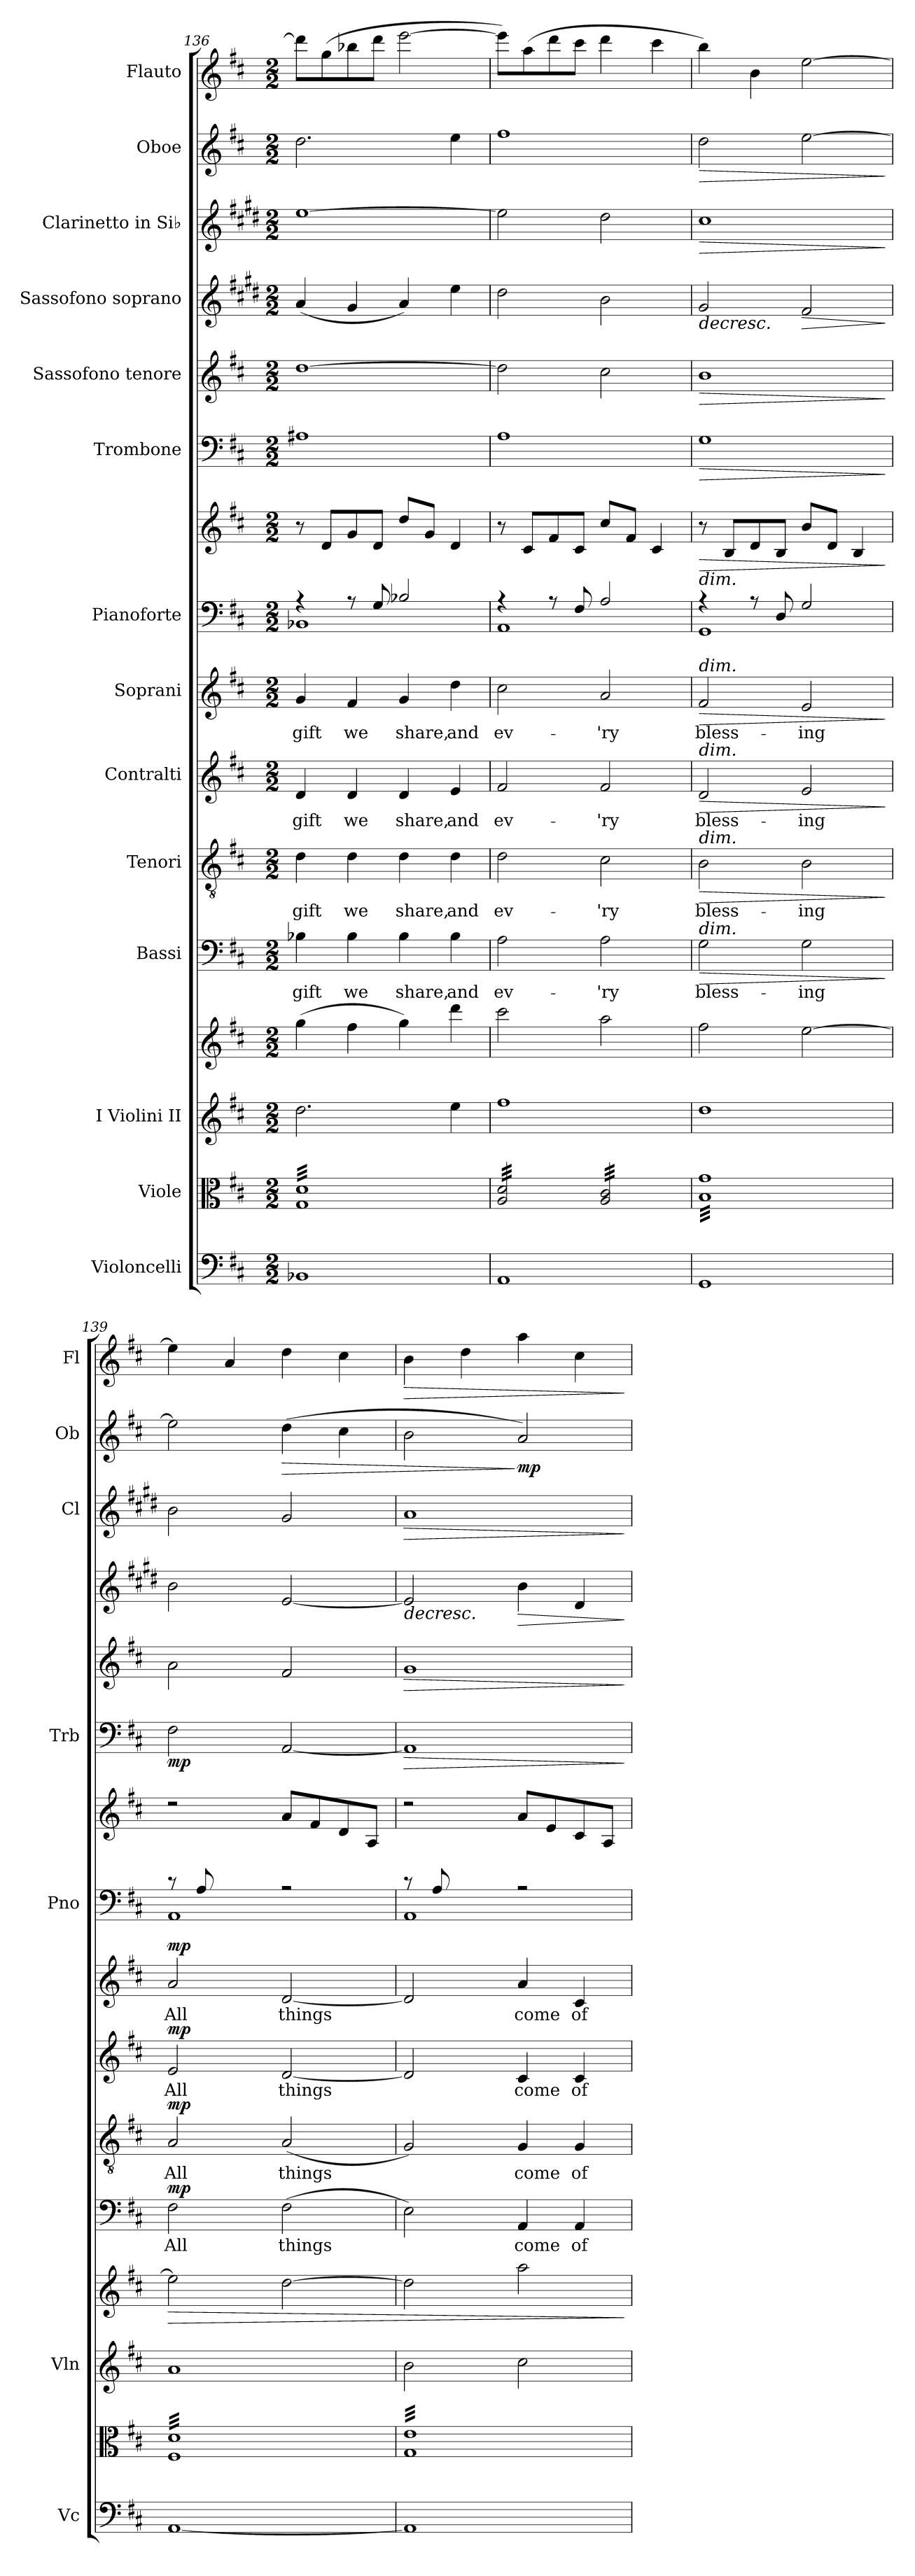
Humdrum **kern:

**kern	**kern	**kern	**kern	**dynam	**kern	**text	**dynam	**kern	**text	**dynam	**kern	**text	**dynam	**kern	**text	**dynam	**kern	**kern	**dynam	**kern	**dynam	**kern	**dynam	**kern	**dynam	**kern	**dynam	**kern	**dynam	**kern	**dynam
*part14	*part13	*part12	*part12	*part12	*part11	*part11	*part11	*part10	*part10	*part10	*part9	*part9	*part9	*part8	*part8	*part8	*part7	*part7	*part7	*part6	*part6	*part5	*part5	*part4	*part4	*part3	*part3	*part2	*part2	*part1	*part1
*staff16	*staff15	*staff14	*staff13	*staff13/14	*staff12	*staff12	*staff12	*staff11	*staff11	*staff11	*staff10	*staff10	*staff10	*staff9	*staff9	*staff9	*staff8	*staff7	*staff7/8	*staff6	*staff6	*staff5	*staff5	*staff4	*staff4	*staff3	*staff3	*staff2	*staff2	*staff1	*staff1
*I"Violoncelli	*I"Viole	*I"I  Violini  II	*	*	*I"Bassi	*	*	*I"Tenori	*	*	*I"Contralti	*	*	*I"Soprani	*	*	*I"Pianoforte	*	*	*I"Trombone	*	*I"Sassofono tenore	*	*I"Sassofono soprano	*	*I"Clarinetto in Si♭	*	*I"Oboe	*	*I"Flauto	*
*I'Vc	*	*I'Vln	*	*	*	*	*	*	*	*	*	*	*	*	*	*	*I'Pno	*	*	*I'Trb	*	*	*	*	*	*I'Cl	*	*I'Ob	*	*I'Fl	*
*clefF4	*clefC3	*clefG2	*clefG2	*	*clefF4	*	*	*clefGv2	*	*	*clefG2	*	*	*clefG2	*	*	*clefF4	*clefG2	*	*clefF4	*	*clefG2	*	*clefG2	*	*clefG2	*	*clefG2	*	*clefG2	*
*	*	*	*	*	*	*	*	*	*	*	*	*	*	*	*	*	*	*	*	*	*	*ITrd8c14	*	*ITrd1c2	*	*ITrd1c2	*	*	*	*	*
*k[f#c#]	*k[f#c#]	*k[f#c#]	*k[f#c#]	*	*k[f#c#]	*	*	*k[f#c#]	*	*	*k[f#c#]	*	*	*k[f#c#]	*	*	*k[f#c#]	*k[f#c#]	*	*k[f#c#]	*	*k[f#c#]	*	*k[f#c#]	*	*k[f#c#]	*	*k[f#c#]	*	*k[f#c#]	*
*M2/2	*M2/2	*M2/2	*M2/2	*	*M2/2	*	*	*M2/2	*	*	*M2/2	*	*	*M2/2	*	*	*M2/2	*M2/2	*	*M2/2	*	*M2/2	*	*M2/2	*	*M2/2	*	*M2/2	*	*M2/2	*
=136	=136	=136	=136	=136	=136	=136	=136	=136	=136	=136	=136	=136	=136	=136	=136	=136	=136	=136	=136	=136	=136	=136	=136	=136	=136	=136	=136	=136	=136	=136	=136
*	*	*	*	*	*	*	*	*	*	*	*	*	*	*	*	*	*^	*	*	*	*	*	*	*	*	*	*	*	*	*	*
*	*tremolo	*	*	*	*	*	*	*	*	*	*	*	*	*	*	*	*	*	*	*	*	*	*	*	*	*	*	*	*	*	*	*
1BB-X	32G 32dLLL	2.dd\	(4gg\	.	4B-X\	gift	.	4d\	gift	.	4d/	gift	.	4g/	gift	.	4r	1BB-X	8r	.	1A#X	.	[1d	.	(4g/	.	[1dd	.	2.dd\	.	8ddd\L]	.
.	32G 32d	.	.	.	.	.	.	.	.	.	.	.	.	.	.	.	.	.	.	.	.	.	.	.	.	.	.	.	.	.	.	.
.	32G 32d	.	.	.	.	.	.	.	.	.	.	.	.	.	.	.	.	.	.	.	.	.	.	.	.	.	.	.	.	.	.	.
.	32G 32d	.	.	.	.	.	.	.	.	.	.	.	.	.	.	.	.	.	.	.	.	.	.	.	.	.	.	.	.	.	.	.
.	32G 32d	.	.	.	.	.	.	.	.	.	.	.	.	.	.	.	.	.	8d/L	.	.	.	.	.	.	.	.	.	.	.	(8gg\	.
.	32G 32d	.	.	.	.	.	.	.	.	.	.	.	.	.	.	.	.	.	.	.	.	.	.	.	.	.	.	.	.	.	.	.
.	32G 32d	.	.	.	.	.	.	.	.	.	.	.	.	.	.	.	.	.	.	.	.	.	.	.	.	.	.	.	.	.	.	.
.	32G 32d	.	.	.	.	.	.	.	.	.	.	.	.	.	.	.	.	.	.	.	.	.	.	.	.	.	.	.	.	.	.	.
.	32G 32d	.	4ff#\	.	4B-\	we	.	4d\	we	.	4d/	we	.	4f#/	we	.	8r	.	8g/	.	.	.	.	.	4f#/	.	.	.	.	.	8bb-X\	.
.	32G 32d	.	.	.	.	.	.	.	.	.	.	.	.	.	.	.	.	.	.	.	.	.	.	.	.	.	.	.	.	.	.	.
.	32G 32d	.	.	.	.	.	.	.	.	.	.	.	.	.	.	.	.	.	.	.	.	.	.	.	.	.	.	.	.	.	.	.
.	32G 32d	.	.	.	.	.	.	.	.	.	.	.	.	.	.	.	.	.	.	.	.	.	.	.	.	.	.	.	.	.	.	.
.	32G 32d	.	.	.	.	.	.	.	.	.	.	.	.	.	.	.	8G/	.	8d/J	.	.	.	.	.	.	.	.	.	.	.	8ddd\J	.
.	32G 32d	.	.	.	.	.	.	.	.	.	.	.	.	.	.	.	.	.	.	.	.	.	.	.	.	.	.	.	.	.	.	.
.	32G 32d	.	.	.	.	.	.	.	.	.	.	.	.	.	.	.	.	.	.	.	.	.	.	.	.	.	.	.	.	.	.	.
.	32G 32d	.	.	.	.	.	.	.	.	.	.	.	.	.	.	.	.	.	.	.	.	.	.	.	.	.	.	.	.	.	.	.
.	32G 32d	.	4gg\)	.	4B-\	share,	.	4d\	share,	.	4d/	share,	.	4g/	share,	.	2B-X/	.	8dd/L	.	.	.	.	.	4g/)	.	.	.	.	.	[2eee\	.
.	32G 32d	.	.	.	.	.	.	.	.	.	.	.	.	.	.	.	.	.	.	.	.	.	.	.	.	.	.	.	.	.	.	.
.	32G 32d	.	.	.	.	.	.	.	.	.	.	.	.	.	.	.	.	.	.	.	.	.	.	.	.	.	.	.	.	.	.	.
.	32G 32d	.	.	.	.	.	.	.	.	.	.	.	.	.	.	.	.	.	.	.	.	.	.	.	.	.	.	.	.	.	.	.
.	32G 32d	.	.	.	.	.	.	.	.	.	.	.	.	.	.	.	.	.	8g/J	.	.	.	.	.	.	.	.	.	.	.	.	.
.	32G 32d	.	.	.	.	.	.	.	.	.	.	.	.	.	.	.	.	.	.	.	.	.	.	.	.	.	.	.	.	.	.	.
.	32G 32d	.	.	.	.	.	.	.	.	.	.	.	.	.	.	.	.	.	.	.	.	.	.	.	.	.	.	.	.	.	.	.
.	32G 32d	.	.	.	.	.	.	.	.	.	.	.	.	.	.	.	.	.	.	.	.	.	.	.	.	.	.	.	.	.	.	.
.	32G 32d	4ee\	4ddd\	.	4B-\	and	.	4d\	and	.	4e/	and	.	4dd\	and	.	.	.	4d/	.	.	.	.	.	4dd\	.	.	.	4ee\	.	.	.
.	32G 32d	.	.	.	.	.	.	.	.	.	.	.	.	.	.	.	.	.	.	.	.	.	.	.	.	.	.	.	.	.	.	.
.	32G 32d	.	.	.	.	.	.	.	.	.	.	.	.	.	.	.	.	.	.	.	.	.	.	.	.	.	.	.	.	.	.	.
.	32G 32d	.	.	.	.	.	.	.	.	.	.	.	.	.	.	.	.	.	.	.	.	.	.	.	.	.	.	.	.	.	.	.
.	32G 32d	.	.	.	.	.	.	.	.	.	.	.	.	.	.	.	.	.	.	.	.	.	.	.	.	.	.	.	.	.	.	.
.	32G 32d	.	.	.	.	.	.	.	.	.	.	.	.	.	.	.	.	.	.	.	.	.	.	.	.	.	.	.	.	.	.	.
.	32G 32d	.	.	.	.	.	.	.	.	.	.	.	.	.	.	.	.	.	.	.	.	.	.	.	.	.	.	.	.	.	.	.
.	32G 32dJJJ	.	.	.	.	.	.	.	.	.	.	.	.	.	.	.	.	.	.	.	.	.	.	.	.	.	.	.	.	.	.	.
=137	=137	=137	=137	=137	=137	=137	=137	=137	=137	=137	=137	=137	=137	=137	=137	=137	=137	=137	=137	=137	=137	=137	=137	=137	=137	=137	=137	=137	=137	=137	=137	=137
1AA	32A/ 32d/LLL	1ff#	2ccc#\	.	2A\	ev-	.	2d\	ev-	.	2f#/	ev-	.	2cc#\	ev-	.	4r	1AA	8r	.	1A	.	2d\]	.	2cc#\	.	2dd\]	.	1ff#	.	8eee\L])	.
.	32A/ 32d/	.	.	.	.	.	.	.	.	.	.	.	.	.	.	.	.	.	.	.	.	.	.	.	.	.	.	.	.	.	.	.
.	32A/ 32d/	.	.	.	.	.	.	.	.	.	.	.	.	.	.	.	.	.	.	.	.	.	.	.	.	.	.	.	.	.	.	.
.	32A/ 32d/	.	.	.	.	.	.	.	.	.	.	.	.	.	.	.	.	.	.	.	.	.	.	.	.	.	.	.	.	.	.	.
.	32A/ 32d/	.	.	.	.	.	.	.	.	.	.	.	.	.	.	.	.	.	8c#/L	.	.	.	.	.	.	.	.	.	.	.	(8aa\	.
.	32A/ 32d/	.	.	.	.	.	.	.	.	.	.	.	.	.	.	.	.	.	.	.	.	.	.	.	.	.	.	.	.	.	.	.
.	32A/ 32d/	.	.	.	.	.	.	.	.	.	.	.	.	.	.	.	.	.	.	.	.	.	.	.	.	.	.	.	.	.	.	.
.	32A/ 32d/	.	.	.	.	.	.	.	.	.	.	.	.	.	.	.	.	.	.	.	.	.	.	.	.	.	.	.	.	.	.	.
.	32A/ 32d/	.	.	.	.	.	.	.	.	.	.	.	.	.	.	.	8r	.	8f#/	.	.	.	.	.	.	.	.	.	.	.	8ddd\	.
.	32A/ 32d/	.	.	.	.	.	.	.	.	.	.	.	.	.	.	.	.	.	.	.	.	.	.	.	.	.	.	.	.	.	.	.
.	32A/ 32d/	.	.	.	.	.	.	.	.	.	.	.	.	.	.	.	.	.	.	.	.	.	.	.	.	.	.	.	.	.	.	.
.	32A/ 32d/	.	.	.	.	.	.	.	.	.	.	.	.	.	.	.	.	.	.	.	.	.	.	.	.	.	.	.	.	.	.	.
.	32A/ 32d/	.	.	.	.	.	.	.	.	.	.	.	.	.	.	.	8F#/	.	8c#/J	.	.	.	.	.	.	.	.	.	.	.	8ccc#\J	.
.	32A/ 32d/	.	.	.	.	.	.	.	.	.	.	.	.	.	.	.	.	.	.	.	.	.	.	.	.	.	.	.	.	.	.	.
.	32A/ 32d/	.	.	.	.	.	.	.	.	.	.	.	.	.	.	.	.	.	.	.	.	.	.	.	.	.	.	.	.	.	.	.
.	32A/ 32d/JJJ	.	.	.	.	.	.	.	.	.	.	.	.	.	.	.	.	.	.	.	.	.	.	.	.	.	.	.	.	.	.	.
.	32A/ 32c#/LLL	.	2aa\	.	2A\	-'ry	.	2c#\	-'ry	.	2f#/	-'ry	.	2a/	-'ry	.	2A/	.	8cc#/L	.	.	.	2c#\	.	2a\	.	2cc#\	.	.	.	4ddd\	.
.	32A/ 32c#/	.	.	.	.	.	.	.	.	.	.	.	.	.	.	.	.	.	.	.	.	.	.	.	.	.	.	.	.	.	.	.
.	32A/ 32c#/	.	.	.	.	.	.	.	.	.	.	.	.	.	.	.	.	.	.	.	.	.	.	.	.	.	.	.	.	.	.	.
.	32A/ 32c#/	.	.	.	.	.	.	.	.	.	.	.	.	.	.	.	.	.	.	.	.	.	.	.	.	.	.	.	.	.	.	.
.	32A/ 32c#/	.	.	.	.	.	.	.	.	.	.	.	.	.	.	.	.	.	8f#/J	.	.	.	.	.	.	.	.	.	.	.	.	.
.	32A/ 32c#/	.	.	.	.	.	.	.	.	.	.	.	.	.	.	.	.	.	.	.	.	.	.	.	.	.	.	.	.	.	.	.
.	32A/ 32c#/	.	.	.	.	.	.	.	.	.	.	.	.	.	.	.	.	.	.	.	.	.	.	.	.	.	.	.	.	.	.	.
.	32A/ 32c#/	.	.	.	.	.	.	.	.	.	.	.	.	.	.	.	.	.	.	.	.	.	.	.	.	.	.	.	.	.	.	.
.	32A/ 32c#/	.	.	.	.	.	.	.	.	.	.	.	.	.	.	.	.	.	4c#/	.	.	.	.	.	.	.	.	.	.	.	4ccc#\	.
.	32A/ 32c#/	.	.	.	.	.	.	.	.	.	.	.	.	.	.	.	.	.	.	.	.	.	.	.	.	.	.	.	.	.	.	.
.	32A/ 32c#/	.	.	.	.	.	.	.	.	.	.	.	.	.	.	.	.	.	.	.	.	.	.	.	.	.	.	.	.	.	.	.
.	32A/ 32c#/	.	.	.	.	.	.	.	.	.	.	.	.	.	.	.	.	.	.	.	.	.	.	.	.	.	.	.	.	.	.	.
.	32A/ 32c#/	.	.	.	.	.	.	.	.	.	.	.	.	.	.	.	.	.	.	.	.	.	.	.	.	.	.	.	.	.	.	.
.	32A/ 32c#/	.	.	.	.	.	.	.	.	.	.	.	.	.	.	.	.	.	.	.	.	.	.	.	.	.	.	.	.	.	.	.
.	32A/ 32c#/	.	.	.	.	.	.	.	.	.	.	.	.	.	.	.	.	.	.	.	.	.	.	.	.	.	.	.	.	.	.	.
.	32A/ 32c#/JJJ	.	.	.	.	.	.	.	.	.	.	.	.	.	.	.	.	.	.	.	.	.	.	.	.	.	.	.	.	.	.	.
=138	=138	=138	=138	=138	=138	=138	=138	=138	=138	=138	=138	=138	=138	=138	=138	=138	=138	=138	=138	=138	=138	=138	=138	=138	=138	=138	=138	=138	=138	=138	=138	=138
!	!	!	!	!	!	!	!	!	!	!	!	!	!	!	!	!	!LO:TX:a:i:t=dim.	!	!	!	!	!	!	!	!	!	!	!	!	!	!	!
!	!	!	!	!	!	!	!	!	!	!	!	!	!	!LO:TX:a:i:t=dim.	!	!	!	!	!	!	!	!	!	!	!	!	!	!	!	!	!	!
!	!	!	!	!	!	!	!	!	!	!	!LO:TX:a:i:t=dim.	!	!	!	!	!	!	!	!	!	!	!	!	!	!	!	!	!	!	!	!	!
!	!	!	!	!	!	!	!	!LO:TX:a:i:t=dim.	!	!	!	!	!	!	!	!	!	!	!	!	!	!	!	!	!	!	!	!	!	!	!	!
!	!	!	!	!	!LO:TX:a:i:t=dim.	!	!	!	!	!	!	!	!	!	!	!	!	!	!	!	!	!	!	!	!	!	!	!	!	!	!	!
!	!	!	!	!	!	!	!LO:HP:b	!	!	!LO:HP:b	!	!	!LO:HP:b	!	!	!LO:HP:b	!	!	!	!LO:HP:b	!	!LO:HP:b	!	!LO:HP:b	!	!	!	!	!	!	!	!
!	!	!	!	!	!	!	!	!	!	!	!	!	!	!	!	!	!	!	!	!	!	!	!	!LO:HP:n=1:b	!	!	!	!	!	!	!	!
!	!	!	!	!	!	!	!	!	!	!	!	!	!	!	!	!	!	!	!	!	!	!	!	!LO:HP:n=1:b	!	!LO:HP:b	!	!LO:HP:b	!	!LO:HP:b	!	!
1GG	32B 32gLLL	1dd	2ff#\	.	2G\	bless-	>	2B\	bless-	>	2d/	bless-	>	2f#/	bless-	>	4r	1GG	8r	>	1G	>	1B	> > >	2f#/	>	1b	>	2dd\	>	4bb\)	.
.	32B 32g	.	.	.	.	.	.	.	.	.	.	.	.	.	.	.	.	.	.	.	.	.	.	.	.	.	.	.	.	.	.	.
.	32B 32g	.	.	.	.	.	.	.	.	.	.	.	.	.	.	.	.	.	.	.	.	.	.	.	.	.	.	.	.	.	.	.
.	32B 32g	.	.	.	.	.	.	.	.	.	.	.	.	.	.	.	.	.	.	.	.	.	.	.	.	.	.	.	.	.	.	.
.	32B 32g	.	.	.	.	.	.	.	.	.	.	.	.	.	.	.	.	.	8B/L	.	.	.	.	.	.	.	.	.	.	.	.	.
.	32B 32g	.	.	.	.	.	.	.	.	.	.	.	.	.	.	.	.	.	.	.	.	.	.	.	.	.	.	.	.	.	.	.
.	32B 32g	.	.	.	.	.	.	.	.	.	.	.	.	.	.	.	.	.	.	.	.	.	.	.	.	.	.	.	.	.	.	.
.	32B 32g	.	.	.	.	.	.	.	.	.	.	.	.	.	.	.	.	.	.	.	.	.	.	.	.	.	.	.	.	.	.	.
.	32B 32g	.	.	.	.	.	.	.	.	.	.	.	.	.	.	.	8r	.	8d/	.	.	.	.	.	.	.	.	.	.	.	4b\	.
.	32B 32g	.	.	.	.	.	.	.	.	.	.	.	.	.	.	.	.	.	.	.	.	.	.	.	.	.	.	.	.	.	.	.
.	32B 32g	.	.	.	.	.	.	.	.	.	.	.	.	.	.	.	.	.	.	.	.	.	.	.	.	.	.	.	.	.	.	.
.	32B 32g	.	.	.	.	.	.	.	.	.	.	.	.	.	.	.	.	.	.	.	.	.	.	.	.	.	.	.	.	.	.	.
.	32B 32g	.	.	.	.	.	.	.	.	.	.	.	.	.	.	.	8D/	.	8B/J	.	.	.	.	.	.	.	.	.	.	.	.	.
.	32B 32g	.	.	.	.	.	.	.	.	.	.	.	.	.	.	.	.	.	.	.	.	.	.	.	.	.	.	.	.	.	.	.
.	32B 32g	.	.	.	.	.	.	.	.	.	.	.	.	.	.	.	.	.	.	.	.	.	.	.	.	.	.	.	.	.	.	.
.	32B 32g	.	.	.	.	.	.	.	.	.	.	.	.	.	.	.	.	.	.	.	.	.	.	.	.	.	.	.	.	.	.	.
!	!	!	!	!	!	!	!	!	!	!	!	!	!	!	!	!	!	!	!	!	!	!	!	!	!	!LO:HP:b	!	!	!	!	!	!
.	32B 32g	.	[2ee\	.	2G\	-ing	.	2B\	-ing	.	2e/	-ing	.	2e/	-ing	.	2G/	.	8b/L	.	.	.	.	.	2e/	>	.	.	[2ee\	.	[2ee\	.
.	32B 32g	.	.	.	.	.	.	.	.	.	.	.	.	.	.	.	.	.	.	.	.	.	.	.	.	.	.	.	.	.	.	.
.	32B 32g	.	.	.	.	.	.	.	.	.	.	.	.	.	.	.	.	.	.	.	.	.	.	.	.	.	.	.	.	.	.	.
.	32B 32g	.	.	.	.	.	.	.	.	.	.	.	.	.	.	.	.	.	.	.	.	.	.	.	.	.	.	.	.	.	.	.
.	32B 32g	.	.	.	.	.	.	.	.	.	.	.	.	.	.	.	.	.	8d/J	.	.	.	.	.	.	.	.	.	.	.	.	.
.	32B 32g	.	.	.	.	.	.	.	.	.	.	.	.	.	.	.	.	.	.	.	.	.	.	.	.	.	.	.	.	.	.	.
.	32B 32g	.	.	.	.	.	.	.	.	.	.	.	.	.	.	.	.	.	.	.	.	.	.	.	.	.	.	.	.	.	.	.
.	32B 32g	.	.	.	.	.	.	.	.	.	.	.	.	.	.	.	.	.	.	.	.	.	.	.	.	.	.	.	.	.	.	.
.	32B 32g	.	.	.	.	.	.	.	.	.	.	.	.	.	.	.	.	.	4B/	.	.	.	.	.	.	.	.	.	.	.	.	.
.	32B 32g	.	.	.	.	.	.	.	.	.	.	.	.	.	.	.	.	.	.	.	.	.	.	.	.	.	.	.	.	.	.	.
.	32B 32g	.	.	.	.	.	.	.	.	.	.	.	.	.	.	.	.	.	.	.	.	.	.	.	.	.	.	.	.	.	.	.
.	32B 32g	.	.	.	.	.	.	.	.	.	.	.	.	.	.	.	.	.	.	.	.	.	.	.	.	.	.	.	.	.	.	.
.	32B 32g	.	.	.	.	.	.	.	.	.	.	.	.	.	.	.	.	.	.	.	.	.	.	.	.	.	.	.	.	.	.	.
.	32B 32g	.	.	.	.	.	.	.	.	.	.	.	.	.	.	.	.	.	.	.	.	.	.	.	.	.	.	.	.	.	.	.
.	32B 32g	.	.	.	.	.	.	.	.	.	.	.	.	.	.	.	.	.	.	.	.	.	.	.	.	.	.	.	.	.	.	.
.	32B 32gJJJ	.	.	.	.	.	.	.	.	.	.	.	.	.	.	.	.	.	.	.	.	.	.	.	.	.	.	.	.	.	.	.
*	*	*	*	*	*	*	*	*	*	*	*	*	*	*	*	*	*v	*v	*	*	*	*	*	*	*	*	*	*	*	*	*	*
.	.	.	.	.	.	.	]	.	.	]	.	.	]	.	.	]	.	.	]	.	]	.	]	.	] ]	.	]	.	]	.	.
!!LO:PB:g=z
=139	=139	=139	=139	=139	=139	=139	=139	=139	=139	=139	=139	=139	=139	=139	=139	=139	=139	=139	=139	=139	=139	=139	=139	=139	=139	=139	=139	=139	=139	=139	=139
!	!	!	!	!LO:HP:b	!	!	!LO:DY:a	!	!	!LO:DY:a	!	!	!LO:DY:a	!	!	!LO:DY:a	!	!	!	!	!LO:DY:b	!	!	!	!LO:DY:b	!	!	!	!	!	!
*	*	*	*	*	*	*	*	*	*	*	*	*	*	*	*	*	*^	*^	*	*	*	*	*	*	*	*	*	*	*	*	*
!	!	!	!	!	!	!	!	!	!	!	!	!	!	!	!	!	!	!	!	!	!	!	!	!	!	!	!LO:DY:n=1:a	!	!	!	!	!	!
[1AA	32F# 32dLLL	1a	2ee\]	>	2F#\	All	mp	2A/	All	mp	2e/	All	mp	2a/	All	mp	8r	1AA	2r	4ryy	.	2F#\	mp	2A\	.	2a\	mp mp	2a\	.	2ee\]	.	4ee\]	.
.	32F# 32d	.	.	.	.	.	.	.	.	.	.	.	.	.	.	.	.	.	.	.	.	.	.	.	.	.	.	.	.	.	.	.	.
.	32F# 32d	.	.	.	.	.	.	.	.	.	.	.	.	.	.	.	.	.	.	.	.	.	.	.	.	.	.	.	.	.	.	.	.
.	32F# 32d	.	.	.	.	.	.	.	.	.	.	.	.	.	.	.	.	.	.	.	.	.	.	.	.	.	.	.	.	.	.	.	.
.	32F# 32d	.	.	.	.	.	.	.	.	.	.	.	.	.	.	.	8A/L	.	.	.	.	.	.	.	.	.	.	.	.	.	.	.	.
.	32F# 32d	.	.	.	.	.	.	.	.	.	.	.	.	.	.	.	.	.	.	.	.	.	.	.	.	.	.	.	.	.	.	.	.
.	32F# 32d	.	.	.	.	.	.	.	.	.	.	.	.	.	.	.	.	.	.	.	.	.	.	.	.	.	.	.	.	.	.	.	.
.	32F# 32d	.	.	.	.	.	.	.	.	.	.	.	.	.	.	.	.	.	.	.	.	.	.	.	.	.	.	.	.	.	.	.	.
.	32F# 32d	.	.	.	.	.	.	.	.	.	.	.	.	.	.	.	4ryy	.	.	8d\	.	.	.	.	.	.	.	.	.	.	.	4a/	.
.	32F# 32d	.	.	.	.	.	.	.	.	.	.	.	.	.	.	.	.	.	.	.	.	.	.	.	.	.	.	.	.	.	.	.	.
.	32F# 32d	.	.	.	.	.	.	.	.	.	.	.	.	.	.	.	.	.	.	.	.	.	.	.	.	.	.	.	.	.	.	.	.
.	32F# 32d	.	.	.	.	.	.	.	.	.	.	.	.	.	.	.	.	.	.	.	.	.	.	.	.	.	.	.	.	.	.	.	.
.	32F# 32d	.	.	.	.	.	.	.	.	.	.	.	.	.	.	.	.	.	.	8f#\J	.	.	.	.	.	.	.	.	.	.	.	.	.
.	32F# 32d	.	.	.	.	.	.	.	.	.	.	.	.	.	.	.	.	.	.	.	.	.	.	.	.	.	.	.	.	.	.	.	.
.	32F# 32d	.	.	.	.	.	.	.	.	.	.	.	.	.	.	.	.	.	.	.	.	.	.	.	.	.	.	.	.	.	.	.	.
.	32F# 32d	.	.	.	.	.	.	.	.	.	.	.	.	.	.	.	.	.	.	.	.	.	.	.	.	.	.	.	.	.	.	.	.
!	!	!	!	!	!	!	!	!	!	!	!	!	!	!	!	!	!	!	!	!	!	!	!	!	!	!	!	!	!	!	!LO:HP:b	!	!
.	32F# 32d	.	[2dd\	.	(2F#\	things	.	(2A/	things	.	[2d/	things	.	[2d/	things	.	2r	.	8a/L	2ryy	.	[2AA/	.	2F#/	]	[2d/	.	2f#/	.	(4dd\	>	4dd\	.
.	32F# 32d	.	.	.	.	.	.	.	.	.	.	.	.	.	.	.	.	.	.	.	.	.	.	.	.	.	.	.	.	.	.	.	.
.	32F# 32d	.	.	.	.	.	.	.	.	.	.	.	.	.	.	.	.	.	.	.	.	.	.	.	.	.	.	.	.	.	.	.	.
.	32F# 32d	.	.	.	.	.	.	.	.	.	.	.	.	.	.	.	.	.	.	.	.	.	.	.	.	.	.	.	.	.	.	.	.
.	32F# 32d	.	.	.	.	.	.	.	.	.	.	.	.	.	.	.	.	.	8f#/	.	.	.	.	.	.	.	.	.	.	.	.	.	.
.	32F# 32d	.	.	.	.	.	.	.	.	.	.	.	.	.	.	.	.	.	.	.	.	.	.	.	.	.	.	.	.	.	.	.	.
.	32F# 32d	.	.	.	.	.	.	.	.	.	.	.	.	.	.	.	.	.	.	.	.	.	.	.	.	.	.	.	.	.	.	.	.
.	32F# 32d	.	.	.	.	.	.	.	.	.	.	.	.	.	.	.	.	.	.	.	.	.	.	.	.	.	.	.	.	.	.	.	.
.	32F# 32d	.	.	.	.	.	.	.	.	.	.	.	.	.	.	.	.	.	8d/	.	.	.	.	.	.	.	.	.	.	4cc#\	.	4cc#\	.
.	32F# 32d	.	.	.	.	.	.	.	.	.	.	.	.	.	.	.	.	.	.	.	.	.	.	.	.	.	.	.	.	.	.	.	.
.	32F# 32d	.	.	.	.	.	.	.	.	.	.	.	.	.	.	.	.	.	.	.	.	.	.	.	.	.	.	.	.	.	.	.	.
.	32F# 32d	.	.	.	.	.	.	.	.	.	.	.	.	.	.	.	.	.	.	.	.	.	.	.	.	.	.	.	.	.	.	.	.
.	32F# 32d	.	.	.	.	.	.	.	.	.	.	.	.	.	.	.	.	.	8A/J	.	.	.	.	.	.	.	.	.	.	.	.	.	.
.	32F# 32d	.	.	.	.	.	.	.	.	.	.	.	.	.	.	.	.	.	.	.	.	.	.	.	.	.	.	.	.	.	.	.	.
.	32F# 32d	.	.	.	.	.	.	.	.	.	.	.	.	.	.	.	.	.	.	.	.	.	.	.	.	.	.	.	.	.	.	.	.
.	32F# 32dJJJ	.	.	.	.	.	.	.	.	.	.	.	.	.	.	.	.	.	.	.	.	.	.	.	.	.	.	.	.	.	.	.	.
*	*	*	*	*	*	*	*	*	*	*	*	*	*	*	*	*	*v	*v	*	*	*	*	*	*	*	*	*	*	*	*	*	*	*
*	*	*	*	*	*	*	*	*	*	*	*	*	*	*	*	*	*	*v	*v	*	*	*	*	*	*	*	*	*	*	*	*	*
.	.	.	.	.	.	.	.	.	.	.	.	.	.	.	.	.	.	.	.	.	.	.	]	.	.	.	.	.	.	.	.
=140	=140	=140	=140	=140	=140	=140	=140	=140	=140	=140	=140	=140	=140	=140	=140	=140	=140	=140	=140	=140	=140	=140	=140	=140	=140	=140	=140	=140	=140	=140	=140
*	*	*	*	*	*	*	*	*	*	*	*	*	*	*	*	*	*^	*^	*	*	*	*	*	*	*	*	*	*	*	*	*
!	!	!	!	!	!	!	!	!	!	!	!	!	!	!	!	!	!	!	!	!	!	!	!LO:HP:b	!	!LO:HP:b	!	!LO:HP:b	!	!LO:HP:b	!	!	!	!LO:HP:b
1AA]	32G 32eLLL	2b\	2dd\]	.	2E\)	.	.	2G/)	.	.	2d/]	.	.	2d/]	.	.	8r	1AA	2r	4ryy	.	1AA]	>	1G	>	2d/]	>	1g	>	2b\	.	4b\	>
.	32G 32e	.	.	.	.	.	.	.	.	.	.	.	.	.	.	.	.	.	.	.	.	.	.	.	.	.	.	.	.	.	.	.	.
.	32G 32e	.	.	.	.	.	.	.	.	.	.	.	.	.	.	.	.	.	.	.	.	.	.	.	.	.	.	.	.	.	.	.	.
.	32G 32e	.	.	.	.	.	.	.	.	.	.	.	.	.	.	.	.	.	.	.	.	.	.	.	.	.	.	.	.	.	.	.	.
.	32G 32e	.	.	.	.	.	.	.	.	.	.	.	.	.	.	.	8A/L	.	.	.	.	.	.	.	.	.	.	.	.	.	.	.	.
.	32G 32e	.	.	.	.	.	.	.	.	.	.	.	.	.	.	.	.	.	.	.	.	.	.	.	.	.	.	.	.	.	.	.	.
.	32G 32e	.	.	.	.	.	.	.	.	.	.	.	.	.	.	.	.	.	.	.	.	.	.	.	.	.	.	.	.	.	.	.	.
.	32G 32e	.	.	.	.	.	.	.	.	.	.	.	.	.	.	.	.	.	.	.	.	.	.	.	.	.	.	.	.	.	.	.	.
.	32G 32e	.	.	.	.	.	.	.	.	.	.	.	.	.	.	.	4ryy	.	.	8d\	.	.	.	.	.	.	.	.	.	.	.	4dd\	.
.	32G 32e	.	.	.	.	.	.	.	.	.	.	.	.	.	.	.	.	.	.	.	.	.	.	.	.	.	.	.	.	.	.	.	.
.	32G 32e	.	.	.	.	.	.	.	.	.	.	.	.	.	.	.	.	.	.	.	.	.	.	.	.	.	.	.	.	.	.	.	.
.	32G 32e	.	.	.	.	.	.	.	.	.	.	.	.	.	.	.	.	.	.	.	.	.	.	.	.	.	.	.	.	.	.	.	.
.	32G 32e	.	.	.	.	.	.	.	.	.	.	.	.	.	.	.	.	.	.	8e\J	.	.	.	.	.	.	.	.	.	.	.	.	.
.	32G 32e	.	.	.	.	.	.	.	.	.	.	.	.	.	.	.	.	.	.	.	.	.	.	.	.	.	.	.	.	.	.	.	.
.	32G 32e	.	.	.	.	.	.	.	.	.	.	.	.	.	.	.	.	.	.	.	.	.	.	.	.	.	.	.	.	.	.	.	.
.	32G 32e	.	.	.	.	.	.	.	.	.	.	.	.	.	.	.	.	.	.	.	.	.	.	.	.	.	.	.	.	.	.	.	.
!	!	!	!	!	!	!	!	!	!	!	!	!	!	!	!	!	!	!	!	!	!	!	!	!	!	!	!LO:HP:b	!	!	!	!LO:DY:n=1:b	!	!
.	32G 32e	2cc#\	2aa\	.	4AA/	come	.	4G/	come	.	4c#/	come	.	4a/	come	.	2r	.	8a/L	2ryy	.	.	.	.	.	4a\	>	.	.	2a/)	] mp	4aa\	.
.	32G 32e	.	.	.	.	.	.	.	.	.	.	.	.	.	.	.	.	.	.	.	.	.	.	.	.	.	.	.	.	.	.	.	.
.	32G 32e	.	.	.	.	.	.	.	.	.	.	.	.	.	.	.	.	.	.	.	.	.	.	.	.	.	.	.	.	.	.	.	.
.	32G 32e	.	.	.	.	.	.	.	.	.	.	.	.	.	.	.	.	.	.	.	.	.	.	.	.	.	.	.	.	.	.	.	.
.	32G 32e	.	.	.	.	.	.	.	.	.	.	.	.	.	.	.	.	.	8e/	.	.	.	.	.	.	.	.	.	.	.	.	.	.
.	32G 32e	.	.	.	.	.	.	.	.	.	.	.	.	.	.	.	.	.	.	.	.	.	.	.	.	.	.	.	.	.	.	.	.
.	32G 32e	.	.	.	.	.	.	.	.	.	.	.	.	.	.	.	.	.	.	.	.	.	.	.	.	.	.	.	.	.	.	.	.
.	32G 32e	.	.	.	.	.	.	.	.	.	.	.	.	.	.	.	.	.	.	.	.	.	.	.	.	.	.	.	.	.	.	.	.
.	32G 32e	.	.	.	4AA/	of	.	4G/	of	.	4c#/	of	.	4c#/	of	.	.	.	8c#/	.	.	.	.	.	.	4c#/	.	.	.	.	.	4cc#\	.
.	32G 32e	.	.	.	.	.	.	.	.	.	.	.	.	.	.	.	.	.	.	.	.	.	.	.	.	.	.	.	.	.	.	.	.
.	32G 32e	.	.	.	.	.	.	.	.	.	.	.	.	.	.	.	.	.	.	.	.	.	.	.	.	.	.	.	.	.	.	.	.
.	32G 32e	.	.	.	.	.	.	.	.	.	.	.	.	.	.	.	.	.	.	.	.	.	.	.	.	.	.	.	.	.	.	.	.
.	32G 32e	.	.	.	.	.	.	.	.	.	.	.	.	.	.	.	.	.	8A/J	.	.	.	.	.	.	.	.	.	.	.	.	.	.
.	32G 32e	.	.	.	.	.	.	.	.	.	.	.	.	.	.	.	.	.	.	.	.	.	.	.	.	.	.	.	.	.	.	.	.
.	32G 32e	.	.	.	.	.	.	.	.	.	.	.	.	.	.	.	.	.	.	.	.	.	.	.	.	.	.	.	.	.	.	.	.
.	32G 32eJJJ	.	.	.	.	.	.	.	.	.	.	.	.	.	.	.	.	.	.	.	.	.	.	.	.	.	.	.	.	.	.	.	.
*	*Xtremolo	*	*	*	*	*	*	*	*	*	*	*	*	*	*	*	*	*	*	*	*	*	*	*	*	*	*	*	*	*	*	*	*
*	*	*	*	*	*	*	*	*	*	*	*	*	*	*	*	*	*v	*v	*	*	*	*	*	*	*	*	*	*	*	*	*	*	*
*	*	*	*	*	*	*	*	*	*	*	*	*	*	*	*	*	*	*v	*v	*	*	*	*	*	*	*	*	*	*	*	*	*
.	.	.	.	]	.	.	.	.	.	.	.	.	.	.	.	.	.	.	.	.	]	.	]	.	] ]	.	]	.	.	.	]
=	=	=	=	=	=	=	=	=	=	=	=	=	=	=	=	=	=	=	=	=	=	=	=	=	=	=	=	=	=	=	=
*-	*-	*-	*-	*-	*-	*-	*-	*-	*-	*-	*-	*-	*-	*-	*-	*-	*-	*-	*-	*-	*-	*-	*-	*-	*-	*-	*-	*-	*-	*-	*-
